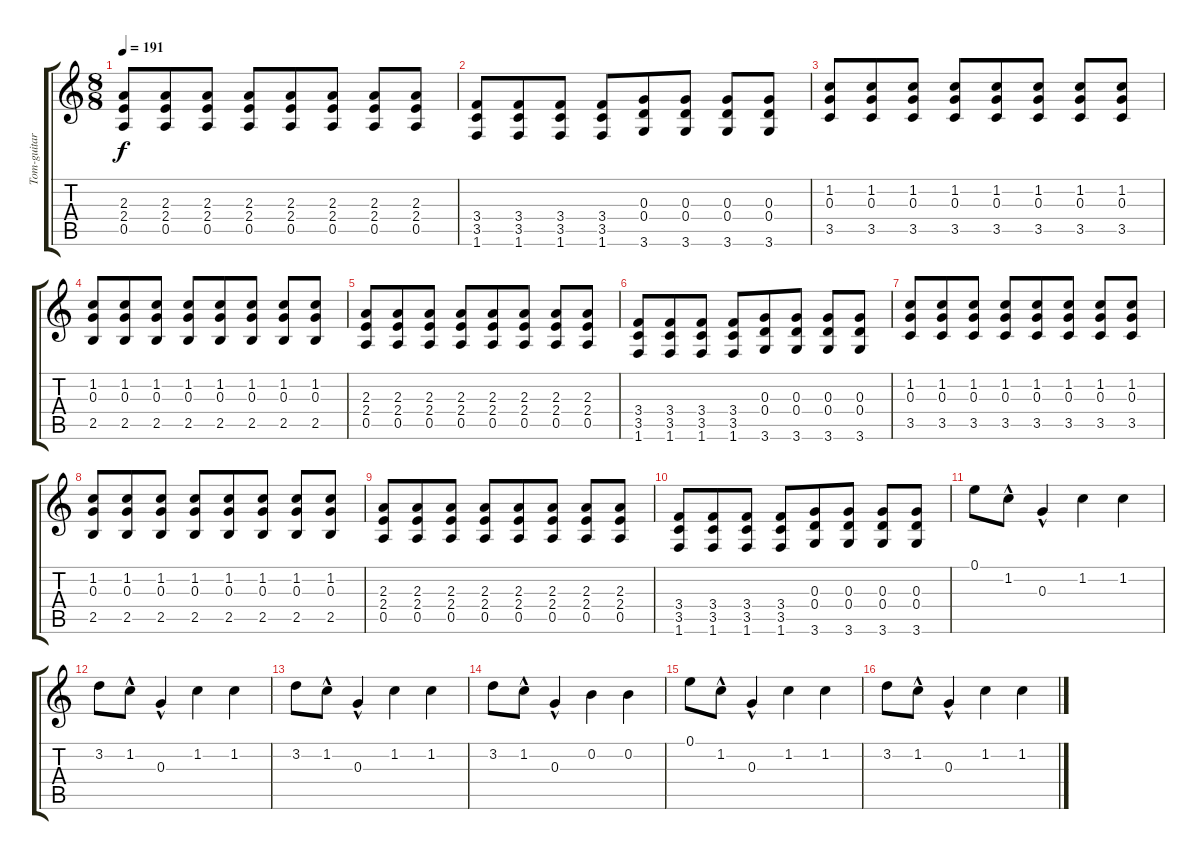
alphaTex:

\track ("Tom-guitar" "Tom-guitar") {instrument distortionguitar}
\staff {score tabs}
\tuning (E4 B3 G3 D3 A2 E2) {hide}
\ts (8 8)
\tempo 191
\clef g2
\ks c
(2.3 2.4 0.5).8{dy f} (2.3 2.4 0.5).8 (2.3 2.4 0.5).8 (2.3 2.4 0.5).8 (2.3 2.4 0.5).8 (2.3 2.4 0.5).8 (2.3 2.4 0.5).8 (2.3 2.4 0.5).8 |
(3.4 3.5 1.6).8 (3.4 3.5 1.6).8 (3.4 3.5 1.6).8 (3.4 3.5 1.6).8 (0.3 0.4 3.6).8 (0.3 0.4 3.6).8 (0.3 0.4 3.6).8 (0.3 0.4 3.6).8 |
(1.2 0.3 3.5).8 (1.2 0.3 3.5).8 (1.2 0.3 3.5).8 (1.2 0.3 3.5).8 (1.2 0.3 3.5).8 (1.2 0.3 3.5).8 (1.2 0.3 3.5).8 (1.2 0.3 3.5).8 |
(1.2 0.3 2.5).8 (1.2 0.3 2.5).8 (1.2 0.3 2.5).8 (1.2 0.3 2.5).8 (1.2 0.3 2.5).8 (1.2 0.3 2.5).8 (1.2 0.3 2.5).8 (1.2 0.3 2.5).8 |
(2.3 2.4 0.5).8 (2.3 2.4 0.5).8 (2.3 2.4 0.5).8 (2.3 2.4 0.5).8 (2.3 2.4 0.5).8 (2.3 2.4 0.5).8 (2.3 2.4 0.5).8 (2.3 2.4 0.5).8 |
(3.4 3.5 1.6).8 (3.4 3.5 1.6).8 (3.4 3.5 1.6).8 (3.4 3.5 1.6).8 (0.3 0.4 3.6).8 (0.3 0.4 3.6).8 (0.3 0.4 3.6).8 (0.3 0.4 3.6).8 |
(1.2 0.3 3.5).8 (1.2 0.3 3.5).8 (1.2 0.3 3.5).8 (1.2 0.3 3.5).8 (1.2 0.3 3.5).8 (1.2 0.3 3.5).8 (1.2 0.3 3.5).8 (1.2 0.3 3.5).8 |
(1.2 0.3 2.5).8 (1.2 0.3 2.5).8 (1.2 0.3 2.5).8 (1.2 0.3 2.5).8 (1.2 0.3 2.5).8 (1.2 0.3 2.5).8 (1.2 0.3 2.5).8 (1.2 0.3 2.5).8 |
(2.3 2.4 0.5).8 (2.3 2.4 0.5).8 (2.3 2.4 0.5).8 (2.3 2.4 0.5).8 (2.3 2.4 0.5).8 (2.3 2.4 0.5).8 (2.3 2.4 0.5).8 (2.3 2.4 0.5).8 |
(3.4 3.5 1.6).8 (3.4 3.5 1.6).8 (3.4 3.5 1.6).8 (3.4 3.5 1.6).8 (0.3 0.4 3.6).8 (0.3 0.4 3.6).8 (0.3 0.4 3.6).8 (0.3 0.4 3.6).8 |
0.1.8 1.2{hac}.8 0.3{hac}.4 1.2.4 1.2.4 |
3.2.8 1.2{hac}.8 0.3{hac}.4 1.2.4 1.2.4 |
3.2.8 1.2{hac}.8 0.3{hac}.4 1.2.4 1.2.4 |
3.2.8 1.2{hac}.8 0.3{hac}.4 0.2.4 0.2.4 |
0.1.8 1.2{hac}.8 0.3{hac}.4 1.2.4 1.2.4 |
3.2.8 1.2{hac}.8 0.3{hac}.4 1.2.4 1.2.4
